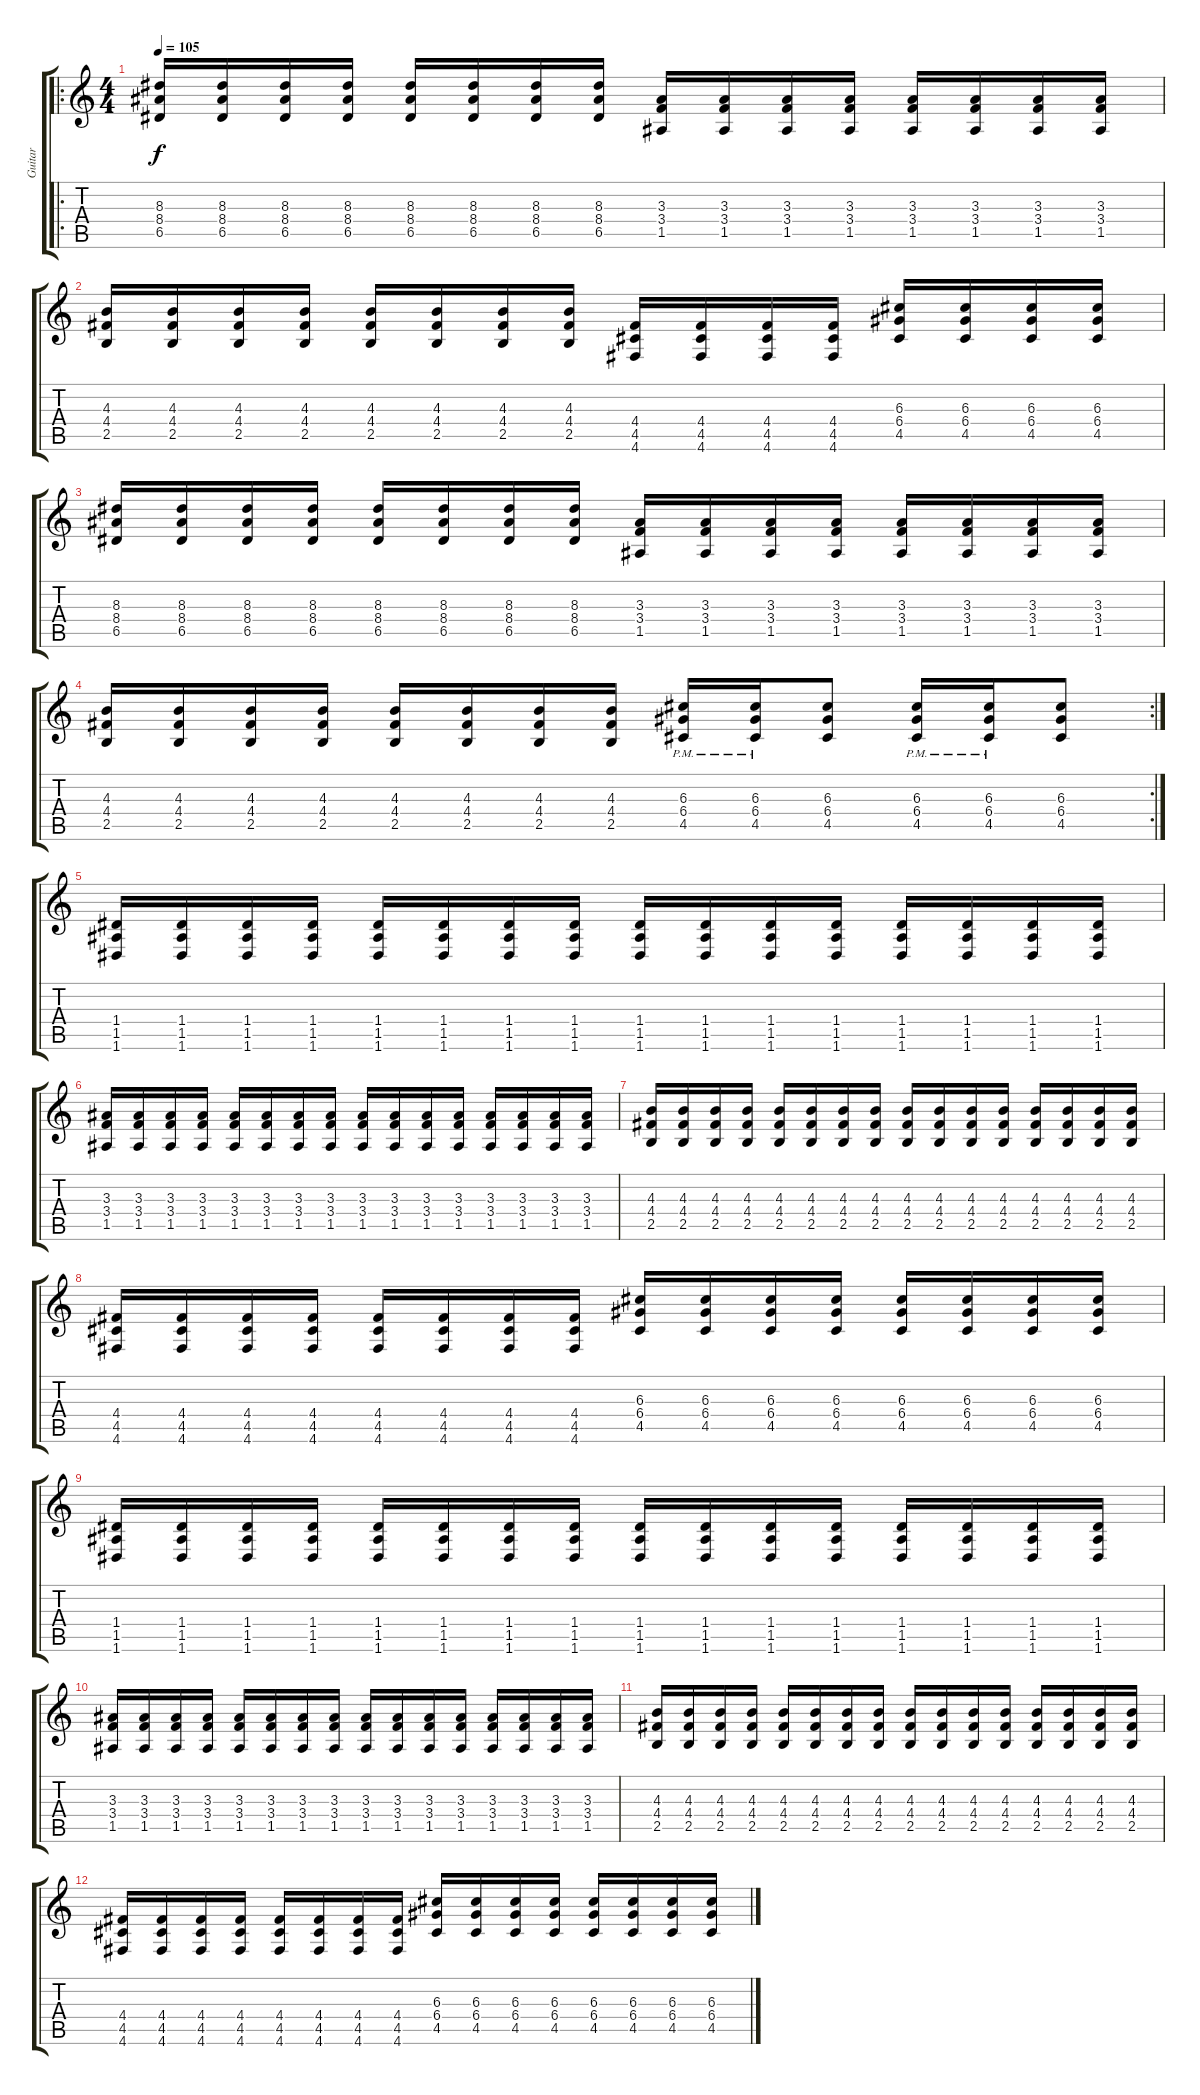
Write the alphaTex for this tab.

\track ("Guitar" "Guitar") {instrument overdrivenguitar}
\staff {score tabs}
\tuning (E4 B3 G3 D3 A2 D2) {hide}
\ro
\ts (4 4)
\tempo 105
\clef g2
\ks c
(8.3 8.4 6.5).16{dy f} (8.3 8.4 6.5).16 (8.3 8.4 6.5).16 (8.3 8.4 6.5).16 (8.3 8.4 6.5).16 (8.3 8.4 6.5).16 (8.3 8.4 6.5).16 (8.3 8.4 6.5).16 (3.3 3.4 1.5).16 (3.3 3.4 1.5).16 (3.3 3.4 1.5).16 (3.3 3.4 1.5).16 (3.3 3.4 1.5).16 (3.3 3.4 1.5).16 (3.3 3.4 1.5).16 (3.3 3.4 1.5).16 |
(4.3 4.4 2.5).16 (4.3 4.4 2.5).16 (4.3 4.4 2.5).16 (4.3 4.4 2.5).16 (4.3 4.4 2.5).16 (4.3 4.4 2.5).16 (4.3 4.4 2.5).16 (4.3 4.4 2.5).16 (4.4 4.5 4.6).16 (4.4 4.5 4.6).16 (4.4 4.5 4.6).16 (4.4 4.5 4.6).16 (6.3 6.4 4.5).16 (6.3 6.4 4.5).16 (6.3 6.4 4.5).16 (6.3 6.4 4.5).16 |
(8.3 8.4 6.5).16 (8.3 8.4 6.5).16 (8.3 8.4 6.5).16 (8.3 8.4 6.5).16 (8.3 8.4 6.5).16 (8.3 8.4 6.5).16 (8.3 8.4 6.5).16 (8.3 8.4 6.5).16 (3.3 3.4 1.5).16 (3.3 3.4 1.5).16 (3.3 3.4 1.5).16 (3.3 3.4 1.5).16 (3.3 3.4 1.5).16 (3.3 3.4 1.5).16 (3.3 3.4 1.5).16 (3.3 3.4 1.5).16 |
\rc 2
(4.3 4.4 2.5).16 (4.3 4.4 2.5).16 (4.3 4.4 2.5).16 (4.3 4.4 2.5).16 (4.3 4.4 2.5).16 (4.3 4.4 2.5).16 (4.3 4.4 2.5).16 (4.3 4.4 2.5).16 (6.3{pm} 6.4{pm} 4.5{pm}).16 (6.3{pm} 6.4{pm} 4.5{pm}).16 (6.3 6.4 4.5).8 (6.3{pm} 6.4{pm} 4.5{pm}).16 (6.3{pm} 6.4{pm} 4.5{pm}).16 (6.3 6.4 4.5).8 |
(1.4 1.5 1.6).16 (1.4 1.5 1.6).16 (1.4 1.5 1.6).16 (1.4 1.5 1.6).16 (1.4 1.5 1.6).16 (1.4 1.5 1.6).16 (1.4 1.5 1.6).16 (1.4 1.5 1.6).16 (1.4 1.5 1.6).16 (1.4 1.5 1.6).16 (1.4 1.5 1.6).16 (1.4 1.5 1.6).16 (1.4 1.5 1.6).16 (1.4 1.5 1.6).16 (1.4 1.5 1.6).16 (1.4 1.5 1.6).16 |
(3.3 3.4 1.5).16 (3.3 3.4 1.5).16 (3.3 3.4 1.5).16 (3.3 3.4 1.5).16 (3.3 3.4 1.5).16 (3.3 3.4 1.5).16 (3.3 3.4 1.5).16 (3.3 3.4 1.5).16 (3.3 3.4 1.5).16 (3.3 3.4 1.5).16 (3.3 3.4 1.5).16 (3.3 3.4 1.5).16 (3.3 3.4 1.5).16 (3.3 3.4 1.5).16 (3.3 3.4 1.5).16 (3.3 3.4 1.5).16 |
(4.3 4.4 2.5).16 (4.3 4.4 2.5).16 (4.3 4.4 2.5).16 (4.3 4.4 2.5).16 (4.3 4.4 2.5).16 (4.3 4.4 2.5).16 (4.3 4.4 2.5).16 (4.3 4.4 2.5).16 (4.3 4.4 2.5).16 (4.3 4.4 2.5).16 (4.3 4.4 2.5).16 (4.3 4.4 2.5).16 (4.3 4.4 2.5).16 (4.3 4.4 2.5).16 (4.3 4.4 2.5).16 (4.3 4.4 2.5).16 |
(4.4 4.5 4.6).16 (4.4 4.5 4.6).16 (4.4 4.5 4.6).16 (4.4 4.5 4.6).16 (4.4 4.5 4.6).16 (4.4 4.5 4.6).16 (4.4 4.5 4.6).16 (4.4 4.5 4.6).16 (6.3 6.4 4.5).16 (6.3 6.4 4.5).16 (6.3 6.4 4.5).16 (6.3 6.4 4.5).16 (6.3 6.4 4.5).16 (6.3 6.4 4.5).16 (6.3 6.4 4.5).16 (6.3 6.4 4.5).16 |
(1.4 1.5 1.6).16 (1.4 1.5 1.6).16 (1.4 1.5 1.6).16 (1.4 1.5 1.6).16 (1.4 1.5 1.6).16 (1.4 1.5 1.6).16 (1.4 1.5 1.6).16 (1.4 1.5 1.6).16 (1.4 1.5 1.6).16 (1.4 1.5 1.6).16 (1.4 1.5 1.6).16 (1.4 1.5 1.6).16 (1.4 1.5 1.6).16 (1.4 1.5 1.6).16 (1.4 1.5 1.6).16 (1.4 1.5 1.6).16 |
(3.3 3.4 1.5).16 (3.3 3.4 1.5).16 (3.3 3.4 1.5).16 (3.3 3.4 1.5).16 (3.3 3.4 1.5).16 (3.3 3.4 1.5).16 (3.3 3.4 1.5).16 (3.3 3.4 1.5).16 (3.3 3.4 1.5).16 (3.3 3.4 1.5).16 (3.3 3.4 1.5).16 (3.3 3.4 1.5).16 (3.3 3.4 1.5).16 (3.3 3.4 1.5).16 (3.3 3.4 1.5).16 (3.3 3.4 1.5).16 |
(4.3 4.4 2.5).16 (4.3 4.4 2.5).16 (4.3 4.4 2.5).16 (4.3 4.4 2.5).16 (4.3 4.4 2.5).16 (4.3 4.4 2.5).16 (4.3 4.4 2.5).16 (4.3 4.4 2.5).16 (4.3 4.4 2.5).16 (4.3 4.4 2.5).16 (4.3 4.4 2.5).16 (4.3 4.4 2.5).16 (4.3 4.4 2.5).16 (4.3 4.4 2.5).16 (4.3 4.4 2.5).16 (4.3 4.4 2.5).16 |
(4.4 4.5 4.6).16 (4.4 4.5 4.6).16 (4.4 4.5 4.6).16 (4.4 4.5 4.6).16 (4.4 4.5 4.6).16 (4.4 4.5 4.6).16 (4.4 4.5 4.6).16 (4.4 4.5 4.6).16 (6.3 6.4 4.5).16 (6.3 6.4 4.5).16 (6.3 6.4 4.5).16 (6.3 6.4 4.5).16 (6.3 6.4 4.5).16 (6.3 6.4 4.5).16 (6.3 6.4 4.5).16 (6.3 6.4 4.5).16
